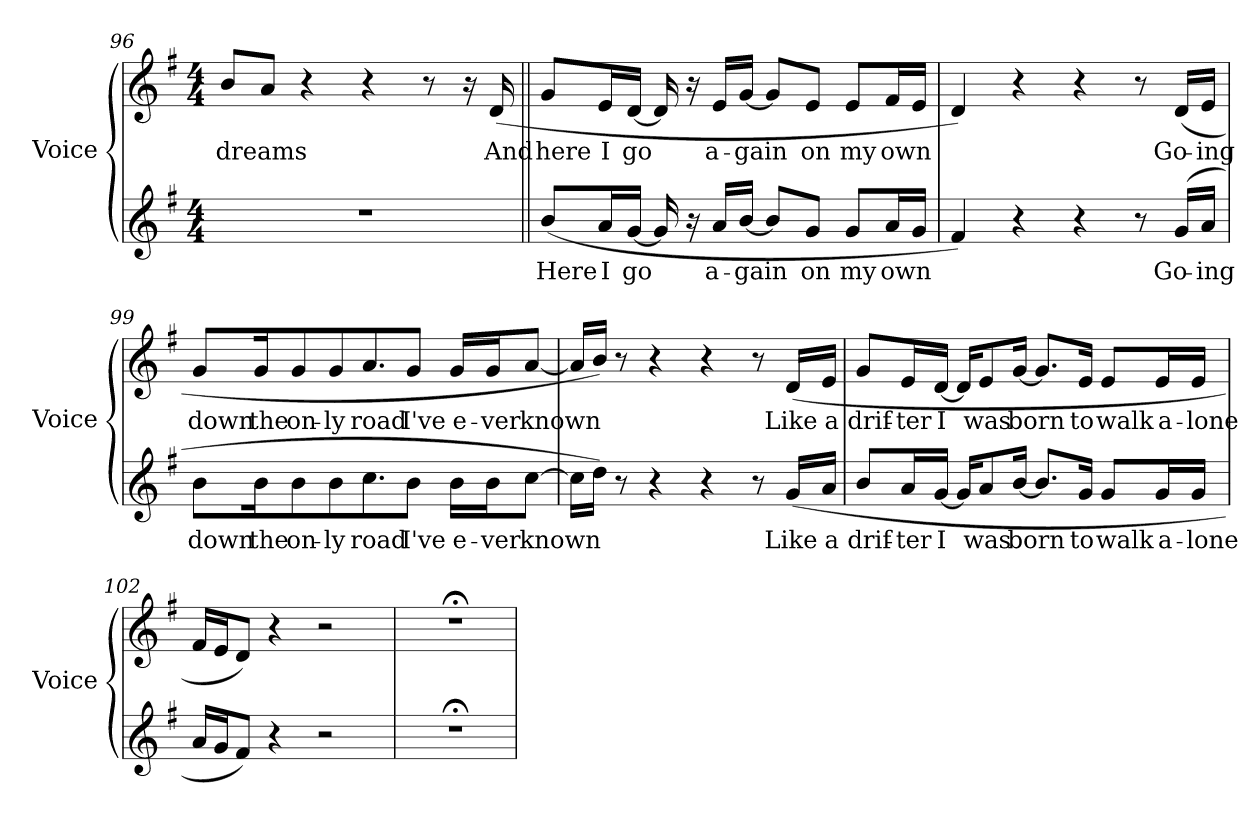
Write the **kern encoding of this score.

**kern	**text	**kern	**text
*part2	*part2	*part1	*part1
*staff2	*staff2	*staff1	*staff1
*I"Voice	*	*I"Voice	*
*I'Voice	*	*I'Voice	*
!!LO:LB:g=z
*clefG2	*	*clefG2	*
*k[f#]	*	*k[f#]	*
*G:	*	*G:	*
*M4/4	*	*M4/4	*
=96	=96	=96	=96
!	!	!	!LO:LY:b:color=#000000
1r	.	8bi/L	dreams
.	.	8ai/J	.
.	.	4r	.
.	.	4r	.
.	.	8r	.
.	.	16r	.
!	!	!	!LO:LY:b:color=#000000
.	.	(16di/	And
=97||	=97||	=97||	=97||
!	!LO:LY:b:color=#000000	!	!
!	!	!	!LO:LY:b:color=#000000
(8bi/L	Here	8gi/L	here
!	!LO:LY:b:color=#000000	!	!
!	!	!	!LO:LY:b:color=#000000
16ai/L	I	16ei/L	I
!	!LO:LY:b:color=#000000	!	!
!	!	!	!LO:LY:b:color=#000000
[16gi/JJ	go	[16di/JJ	go
16gi/]	.	16di/]	.
16r	.	16r	.
!	!LO:LY:b:color=#000000	!	!
!	!	!	!LO:LY:b:color=#000000
16ai/LL	a-	16ei/LL	a-
!	!LO:LY:b:color=#000000	!	!
!	!	!	!LO:LY:b:color=#000000
[16bi/JJ	-gain	[16gi/JJ	-gain
8bi/L]	.	8gi/L]	.
!	!LO:LY:b:color=#000000	!	!
!	!	!	!LO:LY:b:color=#000000
8gi/J	on	8ei/J	on
!	!LO:LY:b:color=#000000	!	!
!	!	!	!LO:LY:b:color=#000000
8gi/L	my	8ei/L	my
!	!LO:LY:b:color=#000000	!	!
!	!	!	!LO:LY:b:color=#000000
16ai/L	own	16f#i/L	own
16gi/JJ	.	16ei/JJ	.
=98	=98	=98	=98
4f#i/)	.	4di/)	.
4r	.	4r	.
4r	.	4r	.
8r	.	8r	.
!	!LO:LY:b:color=#000000	!	!
!	!	!	!LO:LY:b:color=#000000
(16gi/LL	Go-	(16di/LL	Go-
!	!LO:LY:b:color=#000000	!	!
!	!	!	!LO:LY:b:color=#000000
16ai/JJ	-ing	16ei/JJ	-ing
!!LO:PB:g=z
=99	=99	=99	=99
!	!LO:LY:b:color=#000000	!	!
!	!	!	!LO:LY:b:color=#000000
8bi\L	down	8gi/L	down
!	!LO:LY:b:color=#000000	!	!
!	!	!	!LO:LY:b:color=#000000
16bi\k	the	16gi/k	the
!	!LO:LY:b:color=#000000	!	!
!	!	!	!LO:LY:b:color=#000000
8bi\	on-	8gi/	on-
!	!LO:LY:b:color=#000000	!	!
!	!	!	!LO:LY:b:color=#000000
8bi\	-ly	8gi/	-ly
!	!LO:LY:b:color=#000000	!	!
!	!	!	!LO:LY:b:color=#000000
8.cci\	road	8.ai/	road
!	!LO:LY:b:color=#000000	!	!
!	!	!	!LO:LY:b:color=#000000
8bi\J	I've	8gi/J	I've
!	!LO:LY:b:color=#000000	!	!
!	!	!	!LO:LY:b:color=#000000
16bi\LL	e-	16gi/LL	e-
!	!LO:LY:b:color=#000000	!	!
!	!	!	!LO:LY:b:color=#000000
16bi\J	-ver	16gi/J	-ver
!	!LO:LY:b:color=#000000	!	!
!	!	!	!LO:LY:b:color=#000000
[8cci\J	known	[8ai/J	known
=100	=100	=100	=100
16cci\LL]	.	16ai/LL]	.
16ddi\JJ)	.	16bi/JJ)	.
8r	.	8r	.
4r	.	4r	.
4r	.	4r	.
8r	.	8r	.
!	!LO:LY:b:color=#000000	!	!
!	!	!	!LO:LY:b:color=#000000
(16gi/LL	Like	(16di/LL	Like
!	!LO:LY:b:color=#000000	!	!
!	!	!	!LO:LY:b:color=#000000
16ai/JJ	a	16ei/JJ	a
!!LO:LB:g=z
=101	=101	=101	=101
!	!LO:LY:b:color=#000000	!	!
!	!	!	!LO:LY:b:color=#000000
8bi/L	drif-	8gi/L	drif-
!	!LO:LY:b:color=#000000	!	!
!	!	!	!LO:LY:b:color=#000000
16ai/L	-ter	16ei/L	-ter
!	!LO:LY:b:color=#000000	!	!
!	!	!	!LO:LY:b:color=#000000
[16gi/JJ	I	[16di/JJ	I
16gi/KL]	.	16di/KL]	.
!	!LO:LY:b:color=#000000	!	!
!	!	!	!LO:LY:b:color=#000000
8ai/	was	8ei/	was
!	!LO:LY:b:color=#000000	!	!
!	!	!	!LO:LY:b:color=#000000
[16bi/Jk	born	[16gi/Jk	born
8.bi/L]	.	8.gi/L]	.
!	!LO:LY:b:color=#000000	!	!
!	!	!	!LO:LY:b:color=#000000
16gi/Jk	to	16ei/Jk	to
!	!LO:LY:b:color=#000000	!	!
!	!	!	!LO:LY:b:color=#000000
8gi/L	walk	8ei/L	walk
!	!LO:LY:b:color=#000000	!	!
!	!	!	!LO:LY:b:color=#000000
16gi/L	a-	16ei/L	a-
!	!LO:LY:b:color=#000000	!	!
!	!	!	!LO:LY:b:color=#000000
16gi/JJ	-lone	16ei/JJ	-lone
=102	=102	=102	=102
16ai/LL	.	16f#i/LL	.
16gi/J	.	16ei/J	.
8f#i/J)	.	8di/J)	.
4r	.	4r	.
2r	.	2r	.
=102X1	=102X1	=102X1	=102X1
1r;<	.	1r;<	.
=	=	=	=
*-	*-	*-	*-
